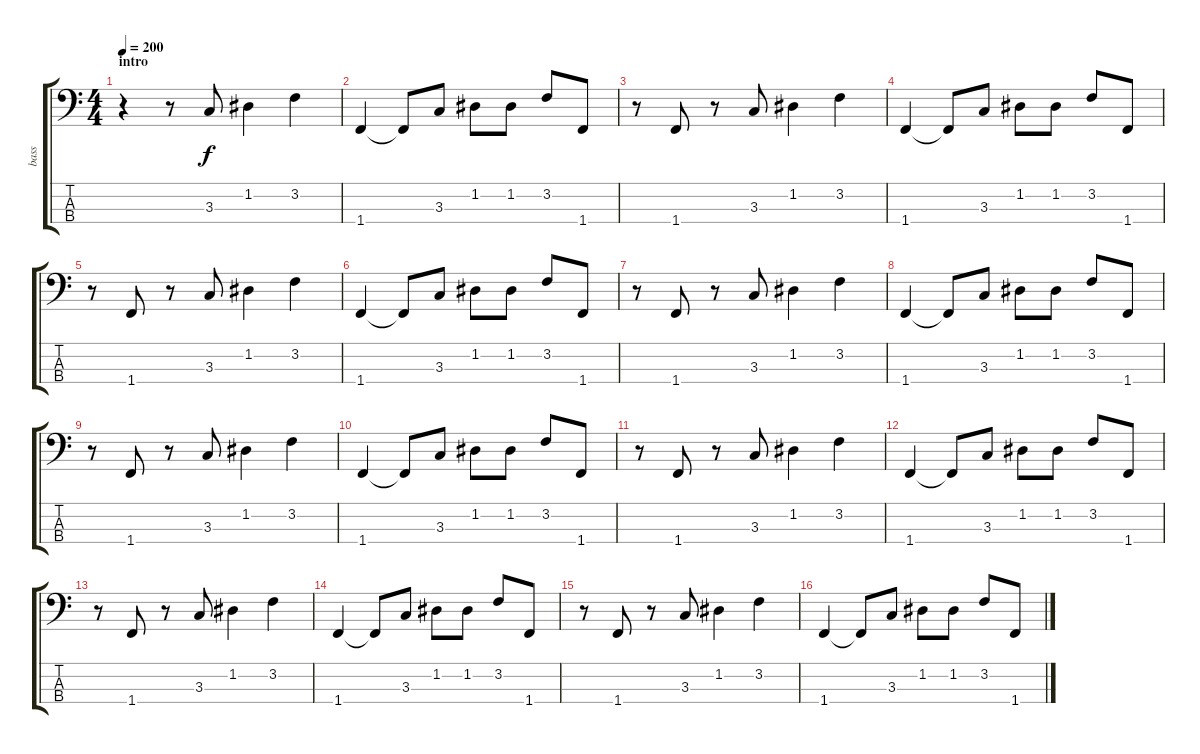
\track ("bass" "bass") {instrument fretlessbass}
\staff {score tabs}
\tuning (G2 D2 A1 E1) {hide}
\ts (4 4)
\section ("" "intro")
\tempo 200
\clef f4
\ks c
r.4{dy f instrument fretlessbass} r.8 3.3.8 1.2.4 3.2.4 |
1.4.4 1.4{t}.8 3.3.8 1.2.8 1.2.8 3.2.8 1.4.8 |
r.8 1.4.8 r.8 3.3.8 1.2.4 3.2.4 |
1.4.4 1.4{t}.8 3.3.8 1.2.8 1.2.8 3.2.8 1.4.8 |
r.8 1.4.8 r.8 3.3.8 1.2.4 3.2.4 |
1.4.4 1.4{t}.8 3.3.8 1.2.8 1.2.8 3.2.8 1.4.8 |
r.8 1.4.8 r.8 3.3.8 1.2.4 3.2.4 |
1.4.4 1.4{t}.8 3.3.8 1.2.8 1.2.8 3.2.8 1.4.8 |
r.8 1.4.8 r.8 3.3.8 1.2.4 3.2.4 |
1.4.4 1.4{t}.8 3.3.8 1.2.8 1.2.8 3.2.8 1.4.8 |
r.8 1.4.8 r.8 3.3.8 1.2.4 3.2.4 |
1.4.4 1.4{t}.8 3.3.8 1.2.8 1.2.8 3.2.8 1.4.8 |
r.8 1.4.8 r.8 3.3.8 1.2.4 3.2.4 |
1.4.4 1.4{t}.8 3.3.8 1.2.8 1.2.8 3.2.8 1.4.8 |
r.8 1.4.8 r.8 3.3.8 1.2.4 3.2.4 |
1.4.4 1.4{t}.8 3.3.8 1.2.8 1.2.8 3.2.8 1.4.8
